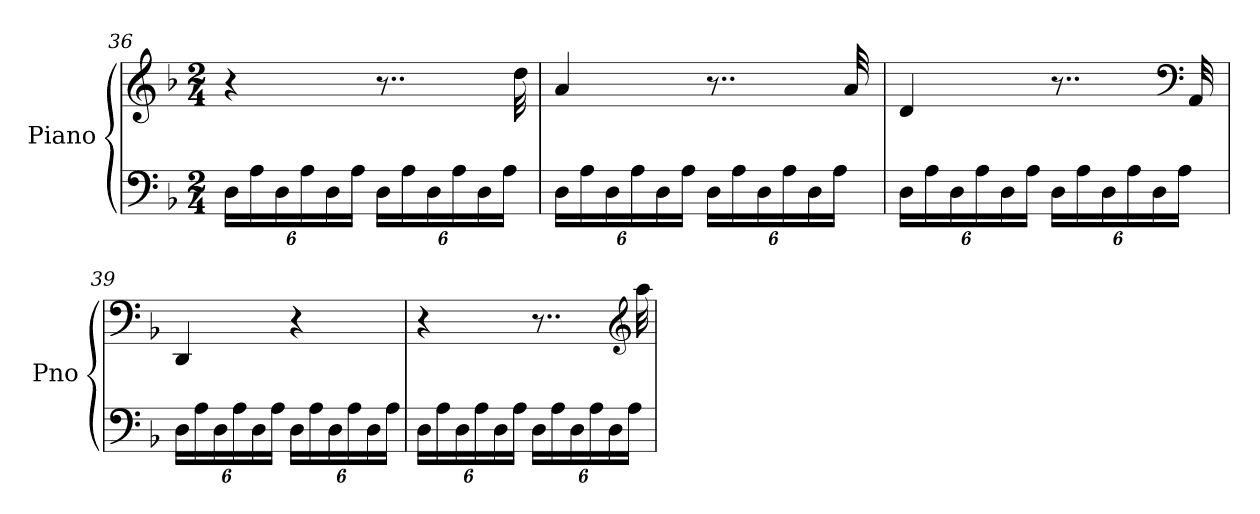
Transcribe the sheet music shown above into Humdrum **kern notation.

**kern	**kern
*part1	*part1
*staff2	*staff1
*I"Piano	*
*I'Pno	*
*clefF4	*clefG2
*k[b-]	*k[b-]
*M2/4	*M2/4
*Xbrackettup	*
=36	=36
24D\LL	4r
24A\	.
24D\	.
24A\	.
24D\	.
24A\JJ	.
24D\LL	8..r
24A\	.
24D\	.
24A\	.
24D\	.
24A\JJ	.
.	32dd\
=37	=37
24D\LL	4a/
24A\	.
24D\	.
24A\	.
24D\	.
24A\JJ	.
24D\LL	8..r
24A\	.
24D\	.
24A\	.
24D\	.
24A\JJ	.
.	32a/
!!LO:LB:g=z
=38	=38
24D\LL	4d/
24A\	.
24D\	.
24A\	.
24D\	.
24A\JJ	.
24D\LL	8..r
24A\	.
24D\	.
24A\	.
24D\	.
*	*clefF4
24A\JJ	.
.	32AA/
=39	=39
24D\LL	4DD/
24A\	.
24D\	.
24A\	.
24D\	.
24A\JJ	.
24D\LL	4r
24A\	.
24D\	.
24A\	.
24D\	.
24A\JJ	.
=40	=40
24D\LL	4r
24A\	.
24D\	.
24A\	.
24D\	.
24A\JJ	.
24D\LL	8..r
24A\	.
24D\	.
24A\	.
24D\	.
*	*clefG2
24A\JJ	.
.	32aa\
=	=
*-	*-
